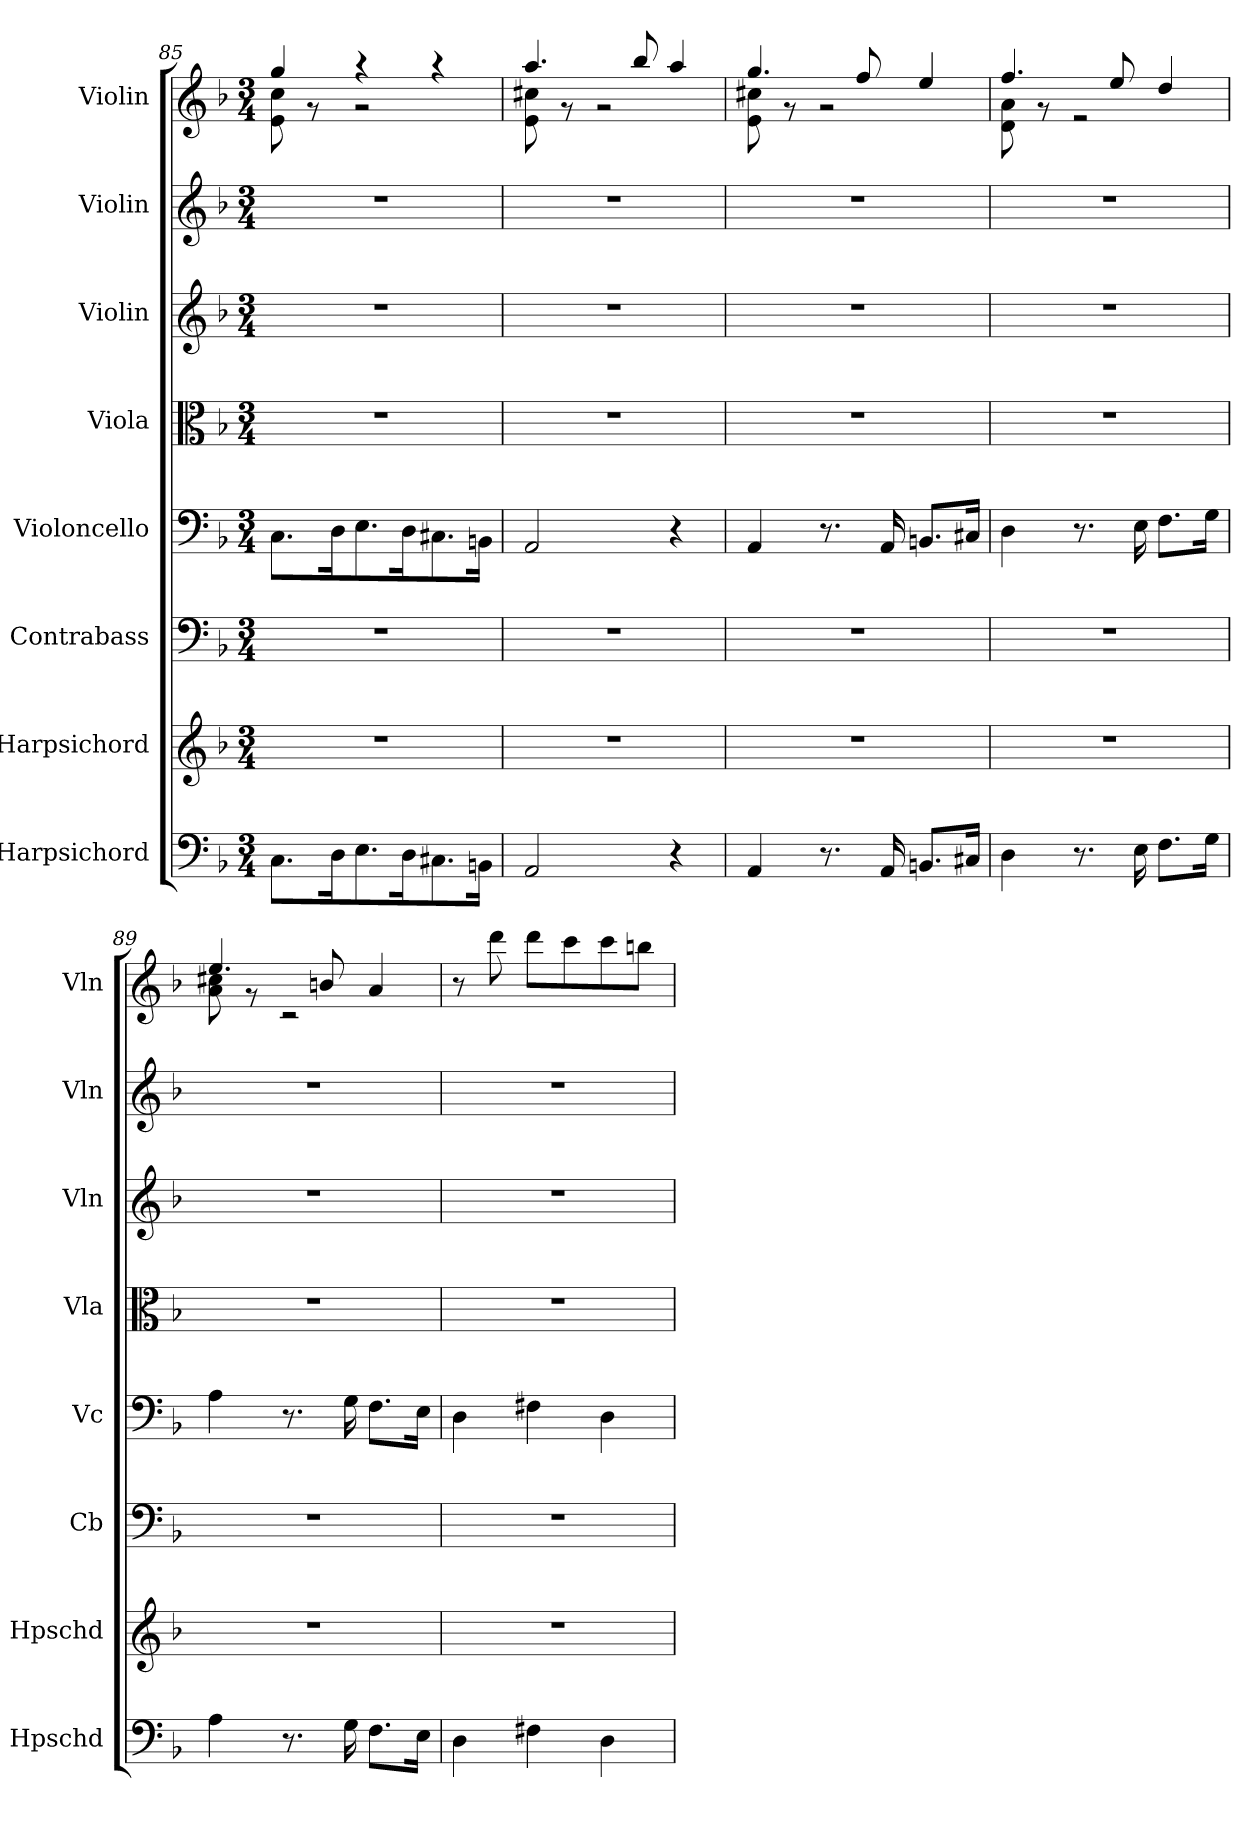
**kern	**kern	**kern	**kern	**kern	**kern	**kern	**kern
*part8	*part7	*part6	*part5	*part4	*part3	*part2	*part1
*staff8	*staff7	*staff6	*staff5	*staff4	*staff3	*staff2	*staff1
*I"Harpsichord	*I"Harpsichord	*I"Contrabass	*I"Violoncello	*I"Viola	*I"Violin	*I"Violin	*I"Violin
*I'Hpschd	*I'Hpschd	*I'Cb	*I'Vc	*I'Vla	*I'Vln	*I'Vln	*I'Vln
*clefF4	*clefG2	*clefF4	*clefF4	*clefC3	*clefG2	*clefG2	*clefG2
*k[b-]	*k[b-]	*k[b-]	*k[b-]	*k[b-]	*k[b-]	*k[b-]	*k[b-]
*M3/4	*M3/4	*M3/4	*M3/4	*M3/4	*M3/4	*M3/4	*M3/4
=85	=85	=85	=85	=85	=85	=85	=85
*	*	*	*	*	*	*	*^
8.C\L	2.r	2.r	8.C\L	2.r	2.r	2.r	4gg/	8e\ 8cc\
.	.	.	.	.	.	.	.	8r
16D\K	.	.	16D\K	.	.	.	.	.
8.E\	.	.	8.E\	.	.	.	4r	2r
16D\K	.	.	16D\K	.	.	.	.	.
8.C#X\	.	.	8.C#X\	.	.	.	4r	.
16BBn\Jk	.	.	16BBn\Jk	.	.	.	.	.
=86	=86	=86	=86	=86	=86	=86	=86	=86
2AA/	2.r	2.r	2AA/	2.r	2.r	2.r	4.aa/	8e\ 8cc#X\
.	.	.	.	.	.	.	.	8r
.	.	.	.	.	.	.	.	2r
.	.	.	.	.	.	.	8bb-/	.
4r	.	.	4r	.	.	.	4aa/	.
=87	=87	=87	=87	=87	=87	=87	=87	=87
4AA/	2.r	2.r	4AA/	2.r	2.r	2.r	4.gg/	8e\ 8cc#X\
.	.	.	.	.	.	.	.	8r
8.r	.	.	8.r	.	.	.	.	2r
.	.	.	.	.	.	.	8ff/	.
16AA/	.	.	16AA/	.	.	.	.	.
8.BBn/L	.	.	8.BBn/L	.	.	.	4ee/	.
16C#X/Jk	.	.	16C#X/Jk	.	.	.	.	.
=88	=88	=88	=88	=88	=88	=88	=88	=88
4D\	2.r	2.r	4D\	2.r	2.r	2.r	4.ff/	8d\ 8a\
.	.	.	.	.	.	.	.	8r
8.r	.	.	8.r	.	.	.	.	2r
.	.	.	.	.	.	.	8ee/	.
16E\	.	.	16E\	.	.	.	.	.
8.F\L	.	.	8.F\L	.	.	.	4dd/	.
16G\Jk	.	.	16G\Jk	.	.	.	.	.
=89	=89	=89	=89	=89	=89	=89	=89	=89
4A\	2.r	2.r	4A\	2.r	2.r	2.r	4.ee/	8a\ 8cc#X\
.	.	.	.	.	.	.	.	8r
8.r	.	.	8.r	.	.	.	.	2r
.	.	.	.	.	.	.	8bn/	.
16G\	.	.	16G\	.	.	.	.	.
8.F\L	.	.	8.F\L	.	.	.	4a/	.
16E\Jk	.	.	16E\Jk	.	.	.	.	.
*	*	*	*	*	*	*	*v	*v
=90	=90	=90	=90	=90	=90	=90	=90
4D\	2.r	2.r	4D\	2.r	2.r	2.r	8r
.	.	.	.	.	.	.	8ddd\
4F#X\	.	.	4F#X\	.	.	.	8ddd\L
.	.	.	.	.	.	.	8ccc\
4D\	.	.	4D\	.	.	.	8ccc\
.	.	.	.	.	.	.	8bbn\J
=	=	=	=	=	=	=	=
*-	*-	*-	*-	*-	*-	*-	*-
